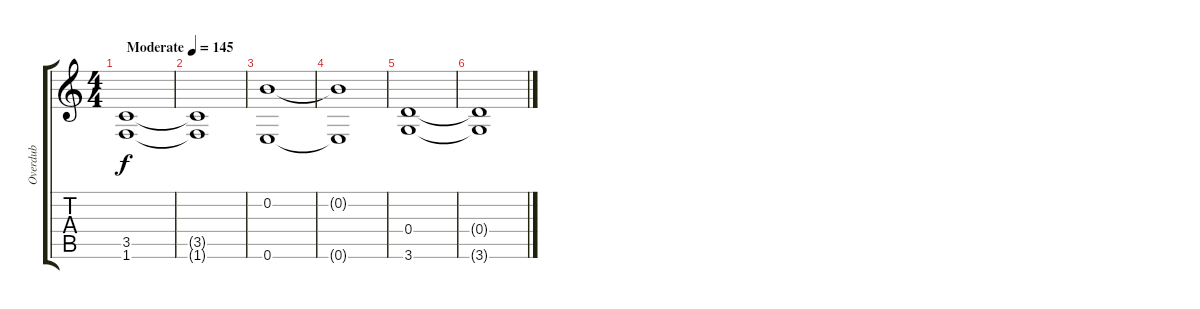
\track ("Overdub" "Overdub") {instrument overdrivenguitar}
\staff {score tabs}
\tuning (E4 B3 G3 D3 A2 E2) {hide}
\ts (4 4)
\tempo (145 "Moderate")
\clef g2
\ks c
(3.5 1.6).1{dy f instrument overdrivenguitar} |
(3.5{t} 1.6{t}).1 |
(0.2 0.6).1 |
(0.2{t} 0.6{t}).1 |
(0.4 3.6).1 |
(0.4{t} 3.6{t}).1
